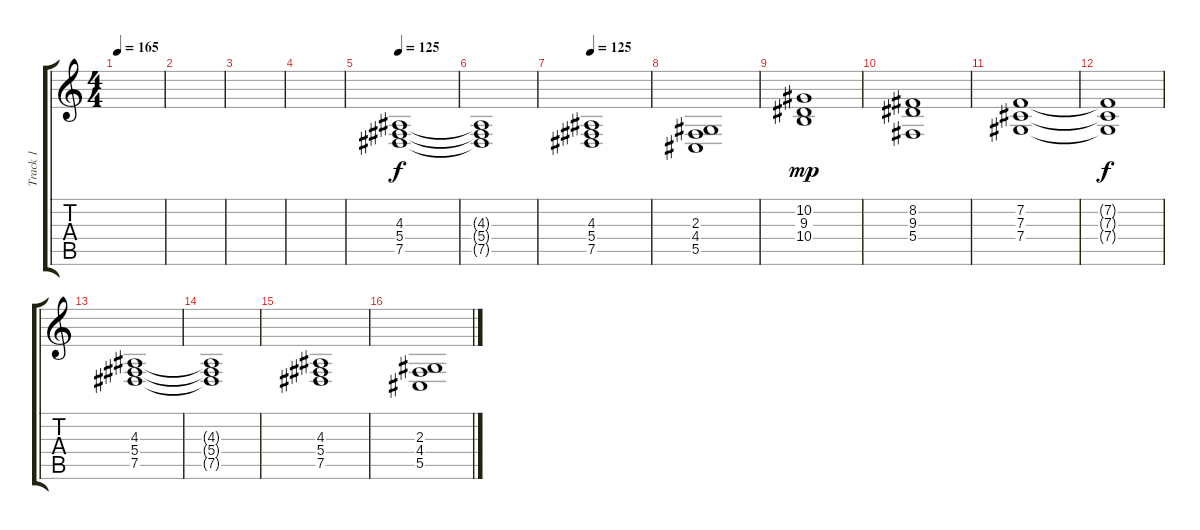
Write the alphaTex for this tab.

\track ("Track 1" "Track 1") {instrument stringensemble2}
\staff {score tabs}
\tuning (Eb4 Bb3 Gb3 Db3 Ab2 Eb2) {hide}
\ts (4 4)
\tempo 165
\clef g2
\ks c
|
|
|
|
\tempo 125
(4.3 5.4 7.5).1{instrument harpsichord} |
(4.3{t} 5.4{t} 7.5{t}).1 |
\tempo 125
(4.3 5.4 7.5).1{instrument harpsichord} |
(2.3 4.4 5.5).1 |
(10.2 9.3 10.4).1{dy mp} |
(8.2 9.3 5.4).1 |
(7.2 7.3 7.4).1 |
(7.2{t} 7.3{t} 7.4{t}).1{dy f} |
(4.3 5.4 7.5).1{instrument harpsichord} |
(4.3{t} 5.4{t} 7.5{t}).1 |
(4.3 5.4 7.5).1{instrument harpsichord} |
(2.3 4.4 5.5).1
